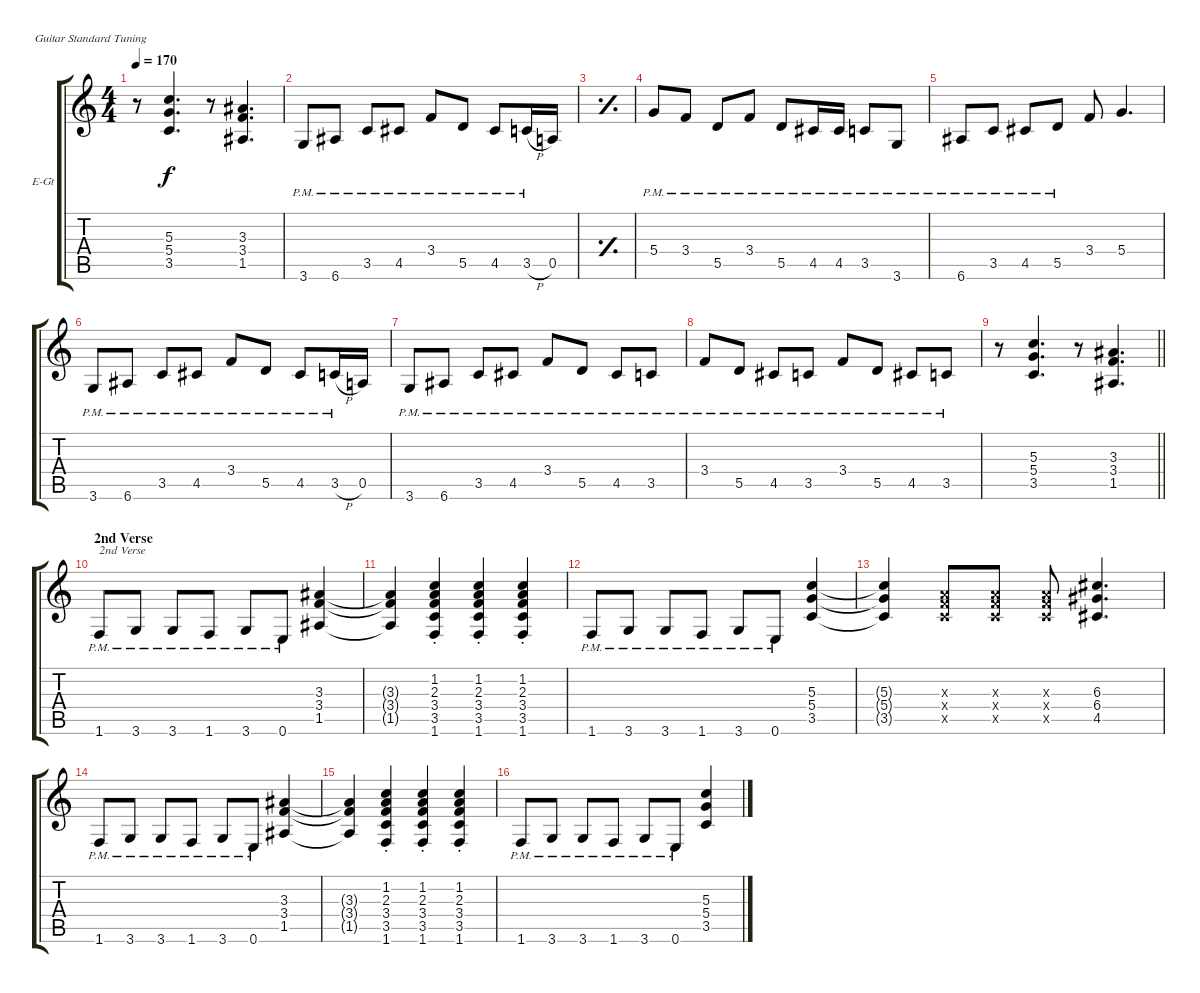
\bracketExtendMode groupsimilarinstruments
\firstSystemTrackNameOrientation horizontal
\otherSystemsTrackNameOrientation horizontal
\track ("Guitar 1" "E-Gt") {instrument distortionguitar}
\staff {score tabs}
\tuning (E4 B3 G3 D3 A2 E2)
\ts (4 4)
\tempo 170
\clef g2
\ks c
r.8{dy f} (5.3 5.4 3.5).4{d} r.8 (3.3 3.4 1.5).4{d} |
3.6{pm}.8 6.6{pm}.8 3.5{pm}.8 4.5{pm}.8 3.4{pm}.8 5.5{pm}.8 4.5{pm}.8 3.5{h pm}.16 0.5.16 |
\simile simple
|
\simile none
5.4{pm}.8 3.4{pm}.8 5.5{pm}.8 3.4{pm}.8 5.5{pm}.8 4.5{pm}.16 4.5{pm}.16 3.5{pm}.8 3.6{pm}.8 |
6.6{pm}.8 3.5{pm}.8 4.5{pm}.8 5.5{pm}.8 3.4.8 5.4.4{d} |
3.6{pm}.8 6.6{pm}.8 3.5{pm}.8 4.5{pm}.8 3.4{pm}.8 5.5{pm}.8 4.5{pm}.8 3.5{h pm}.16 0.5.16 |
3.6{pm}.8 6.6{pm}.8 3.5{pm}.8 4.5{pm}.8 3.4{pm}.8 5.5{pm}.8 4.5{pm}.8 3.5{pm}.8 |
3.4{pm}.8 5.5{pm}.8 4.5{pm}.8 3.5{pm}.8 3.4{pm}.8 5.5{pm}.8 4.5{pm}.8 3.5{pm}.8 |
\barLineRight lightlight
r.8 (5.3 5.4 3.5).4{d} r.8 (3.3 3.4 1.5).4{d} |
\section ("" "2nd Verse")
1.6{pm}.8{txt "2nd Verse"} 3.6{pm}.8 3.6{pm}.8 1.6{pm}.8 3.6{pm}.8 0.6{pm}.8 (3.3 3.4 1.5).4 |
(3.3{t} 3.4{t} 1.5{t}).4 (1.2{st} 2.3{st} 3.4{st} 3.5{st} 1.6{st}).4 (1.2{st} 2.3{st} 3.4{st} 3.5{st} 1.6{st}).4 (1.2{st} 2.3{st} 3.4{st} 3.5{st} 1.6{st}).4 |
1.6{pm}.8 3.6{pm}.8 3.6{pm}.8 1.6{pm}.8 3.6{pm}.8 0.6{pm}.8 (5.3 5.4 3.5).4 |
(5.3{t} 5.4{t} 3.5{t}).4 (2.3{x} 3.4{x} 3.5{x}).8 (2.3{x} 3.4{x} 3.5{x}).8 (2.3{x} 3.4{x} 3.5{x}).8 (6.3 6.4 4.5).4{d} |
1.6{pm}.8 3.6{pm}.8 3.6{pm}.8 1.6{pm}.8 3.6{pm}.8 0.6{pm}.8 (3.3 3.4 1.5).4 |
(3.3{t} 3.4{t} 1.5{t}).4 (1.2{st} 2.3{st} 3.4{st} 3.5{st} 1.6{st}).4 (1.2{st} 2.3{st} 3.4{st} 3.5{st} 1.6{st}).4 (1.2{st} 2.3{st} 3.4{st} 3.5{st} 1.6{st}).4 |
1.6{pm}.8 3.6{pm}.8 3.6{pm}.8 1.6{pm}.8 3.6{pm}.8 0.6{pm}.8 (5.3 5.4 3.5).4
